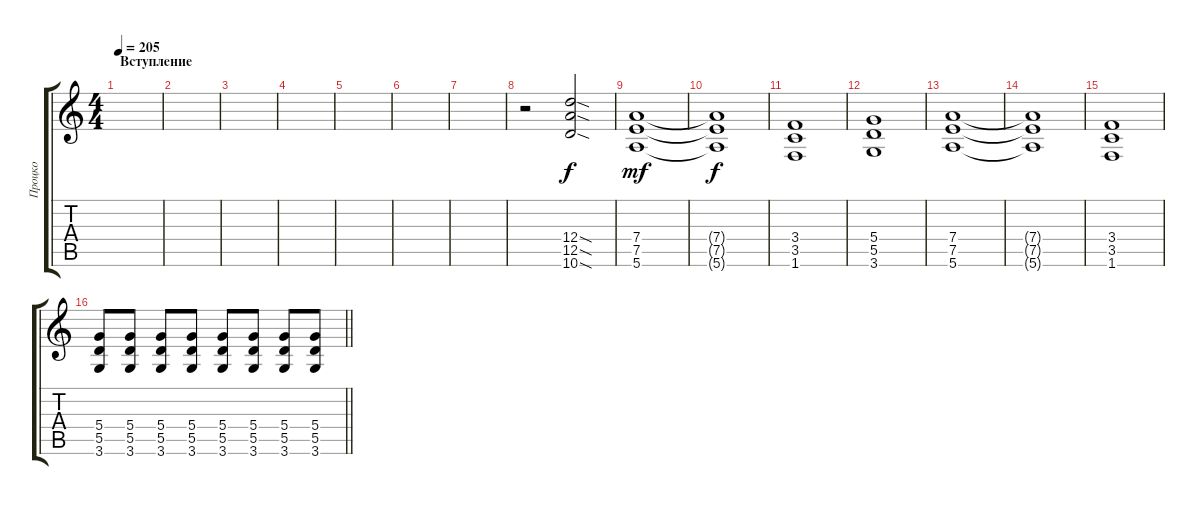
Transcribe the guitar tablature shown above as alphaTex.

\track ("Процко" "Процко") {instrument distortionguitar}
\staff {score tabs}
\tuning (E4 B3 G3 D3 A2 E2) {hide}
\ts (4 4)
\section ("" "Вступление")
\tempo 205
\clef g2
\ks c
|
|
|
|
|
|
|
r.2 (12.4{sod} 12.5{sod} 10.6{sod}).2 |
(7.4 7.5 5.6).1{dy mf} |
(7.4{t} 7.5{t} 5.6{t}).1{dy f} |
(3.4 3.5 1.6).1 |
(5.4 5.5 3.6).1 |
(7.4 7.5 5.6).1 |
(7.4{t} 7.5{t} 5.6{t}).1 |
(3.4 3.5 1.6).1 |
\barLineRight lightlight
(5.4 5.5 3.6).8 (5.4 5.5 3.6).8 (5.4 5.5 3.6).8 (5.4 5.5 3.6).8 (5.4 5.5 3.6).8 (5.4 5.5 3.6).8 (5.4 5.5 3.6).8 (5.4 5.5 3.6).8
